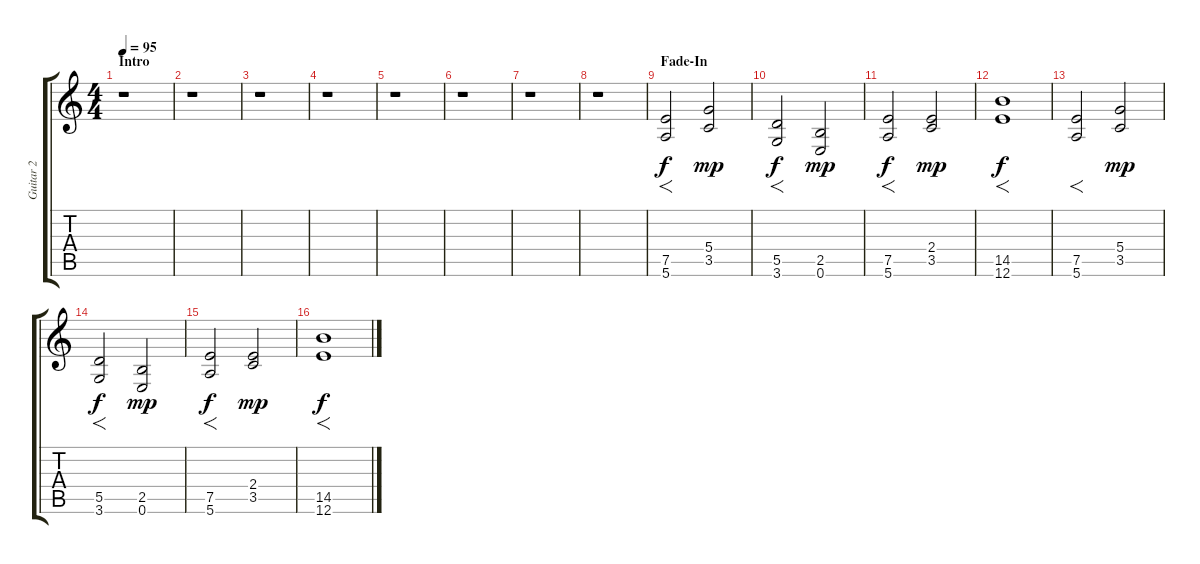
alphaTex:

\track ("Guitar 2" "Guitar 2") {instrument overdrivenguitar}
\staff {score tabs}
\tuning (E4 B3 G3 D3 A2 E2) {hide}
\ts (4 4)
\section ("" "Intro")
\tempo 95
\clef g2
\ks c
r.1{dy f instrument overdrivenguitar} |
r.1 |
r.1 |
r.1 |
r.1 |
r.1 |
r.1 |
r.1 |
\section ("" "Fade-In")
(7.5 5.6).2{f} (5.4 3.5).2{dy mp} |
(5.5 3.6).2{f dy f} (2.5 0.6).2{dy mp} |
(7.5 5.6).2{f dy f} (2.4 3.5).2{dy mp} |
(14.5 12.6).1{f dy f} |
(7.5 5.6).2{f} (5.4 3.5).2{dy mp} |
(5.5 3.6).2{f dy f} (2.5 0.6).2{dy mp} |
(7.5 5.6).2{f dy f} (2.4 3.5).2{dy mp} |
(14.5 12.6).1{f dy f}
